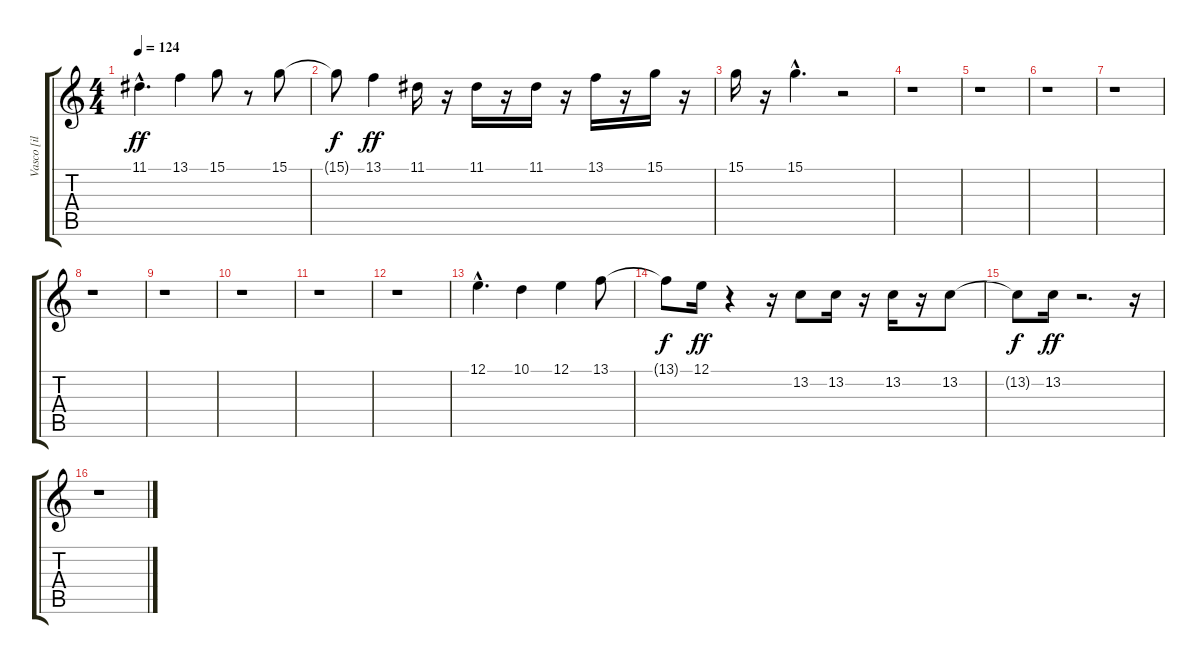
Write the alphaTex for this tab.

\track ("Vasco [il grande]" "Vasco [il ") {instrument flute}
\staff {score tabs}
\tuning (E4 B3 G3 D3 A2 E2) {hide}
\ts (4 4)
\tempo 124
\clef g2
\ks c
11.1{hac}.4{d dy ff} 13.1.4 15.1.8 r.8 15.1.8 |
15.1{t}.8{dy f} 13.1.4{dy ff} 11.1.16 r.16 11.1.16 r.16 11.1.16 r.16 13.1.16 r.16 15.1.16 r.16 |
15.1.16 r.16 15.1{hac}.4{d} r.2 |
r.1 |
r.1 |
r.1 |
r.1 |
r.1 |
r.1 |
r.1 |
r.1 |
r.1 |
12.1{hac}.4{d} 10.1.4 12.1.4 13.1.8 |
13.1{t}.8{dy f} 12.1.16{dy ff} r.4 r.16 13.2.8 13.2.16 r.16 13.2.16 r.16 13.2.8 |
13.2{t}.8{dy f} 13.2.16{dy ff} r.2{d} r.16 |
r.1
